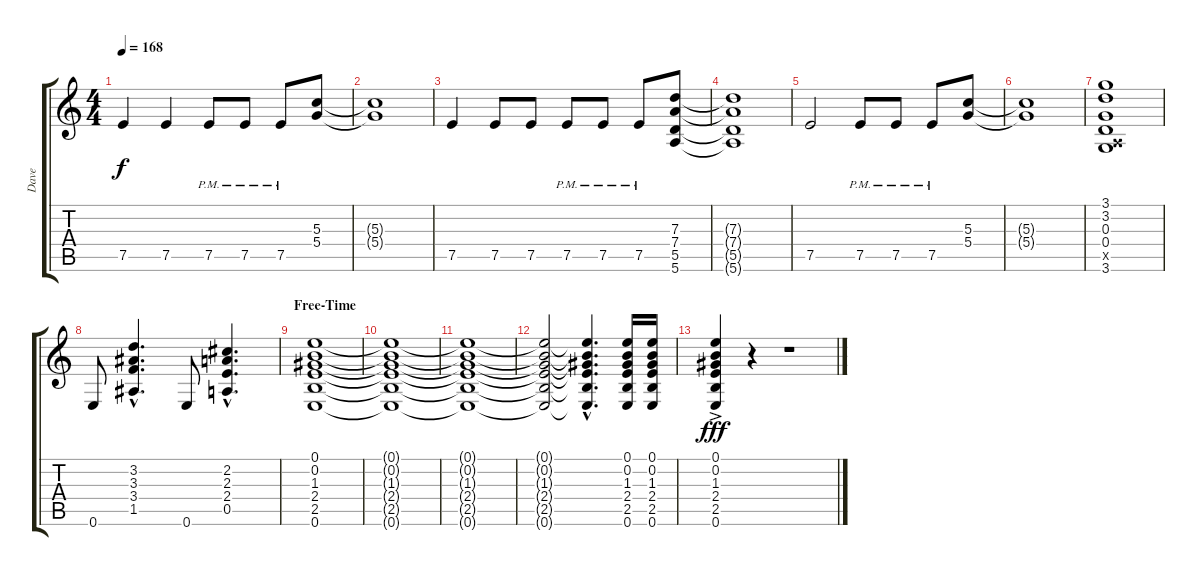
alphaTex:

\track ("Dave" "Dave") {instrument distortionguitar}
\staff {score tabs}
\tuning (E4 B3 G3 D3 A2 E2) {hide}
\ts (4 4)
\tempo 168
\clef g2
\ks c
7.5.4{dy f} 7.5.4 7.5{pm}.8 7.5{pm}.8 7.5{pm}.8 (5.3 5.4).8 |
(5.3{t} 5.4{t}).1 |
7.5.4 7.5.8 7.5.8 7.5{pm}.8 7.5{pm}.8 7.5{pm}.8 (7.3 7.4 5.5 5.6).8 |
(7.3{t} 7.4{t} 5.5{t} 5.6{t}).1 |
7.5.2 7.5{pm}.8 7.5{pm}.8 7.5{pm}.8 (5.3 5.4).8 |
(5.3{t} 5.4{t}).1 |
(3.1 3.2 0.3 0.4 0.5{x} 3.6).1 |
0.6.8 (3.2{hac} 3.3{hac} 3.4{hac} 1.5{hac}).4{d} 0.6.8 (2.2{hac} 2.3{hac} 2.4{hac} 0.5{hac}).4{d} |
\section ("" "Free-Time")
(0.1 0.2 1.3 2.4 2.5 0.6).1 |
(0.1{t} 0.2{t} 1.3{t} 2.4{t} 2.5{t} 0.6{t}).1 |
(0.1{t} 0.2{t} 1.3{t} 2.4{t} 2.5{t} 0.6{t}).1 |
(0.1{t} 0.2{t} 1.3{t} 2.4{t} 2.5{t} 0.6{t}).2 (0.1{hac t} 0.2{hac t} 1.3{hac t} 2.4{hac t} 2.5{hac t} 0.6{hac t}).4{d} (0.1 0.2 1.3 2.4 2.5 0.6).16 (0.1 0.2 1.3 2.4 2.5 0.6).16 |
(0.1{ac} 0.2 1.3 2.4 2.5 0.6).4{dy fff} r.4 r.1
